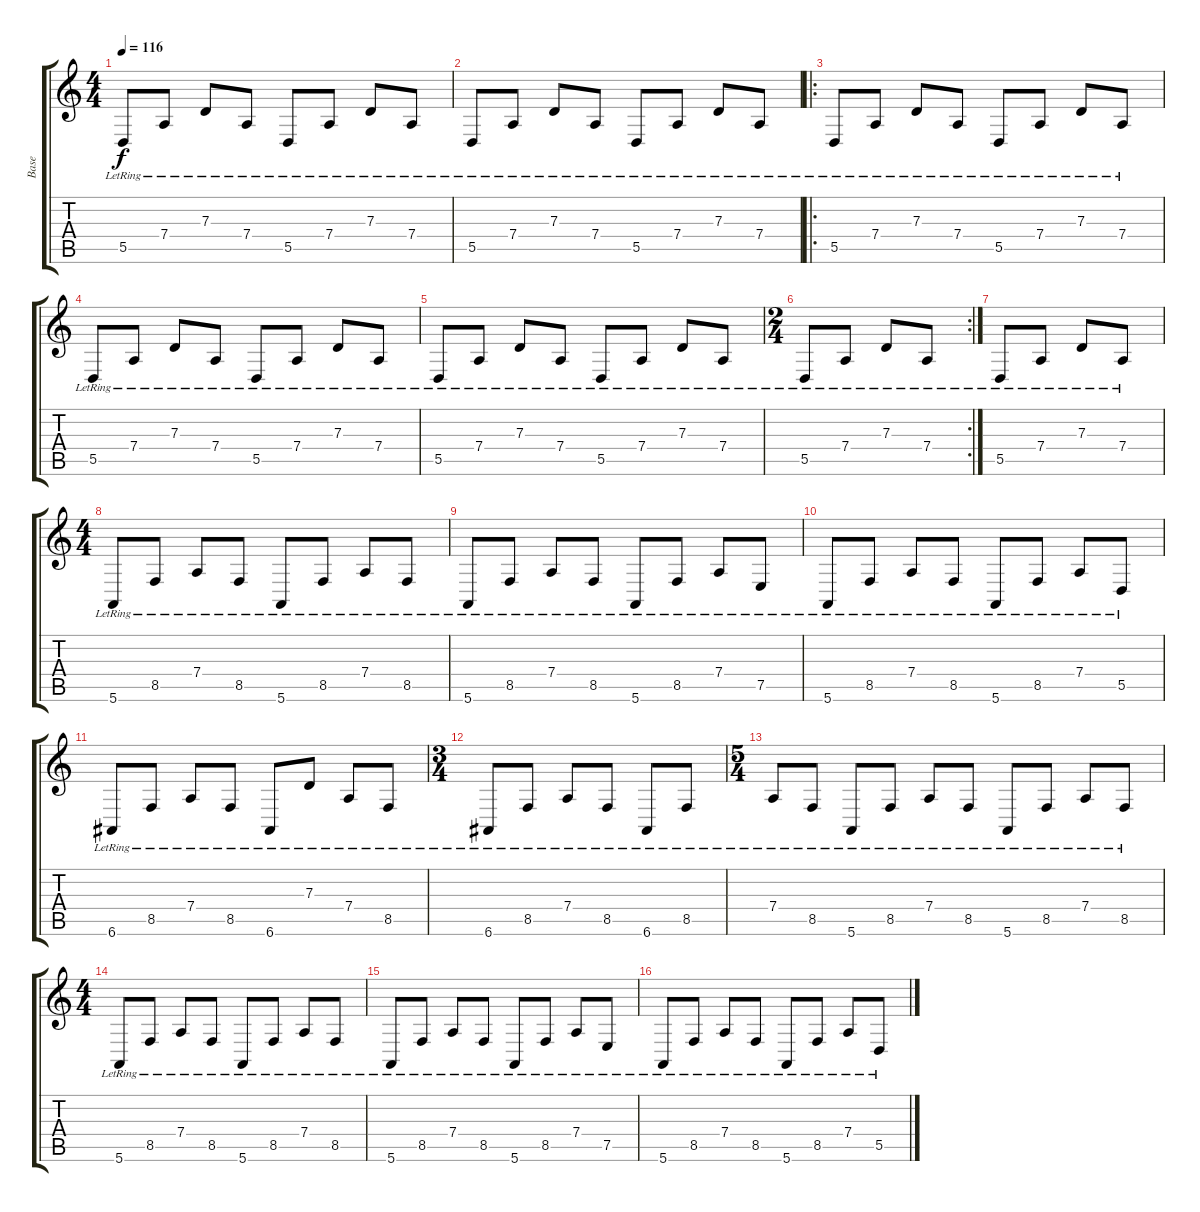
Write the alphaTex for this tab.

\track ("Base" "Base") {instrument acousticgrandpiano}
\staff {score tabs}
\tuning (E4 B3 G3 D3 A2 E2) {hide}
\ts (4 4)
\tempo 116
\clef g2
\ks c
5.5{lr}.8{dy f instrument acousticgrandpiano} 7.4{lr}.8 7.3{lr}.8 7.4{lr}.8 5.5{lr}.8 7.4{lr}.8 7.3{lr}.8 7.4{lr}.8 |
5.5{lr}.8 7.4{lr}.8 7.3{lr}.8 7.4{lr}.8 5.5{lr}.8 7.4{lr}.8 7.3{lr}.8 7.4{lr}.8 |
\ro
5.5{lr}.8 7.4{lr}.8 7.3{lr}.8 7.4{lr}.8 5.5{lr}.8 7.4{lr}.8 7.3{lr}.8 7.4{lr}.8 |
5.5{lr}.8 7.4{lr}.8 7.3{lr}.8 7.4{lr}.8 5.5{lr}.8 7.4{lr}.8 7.3{lr}.8 7.4{lr}.8 |
5.5{lr}.8 7.4{lr}.8 7.3{lr}.8 7.4{lr}.8 5.5{lr}.8 7.4{lr}.8 7.3{lr}.8 7.4{lr}.8 |
\rc 2
\ts (2 4)
5.5{lr}.8 7.4{lr}.8 7.3{lr}.8 7.4{lr}.8 |
5.5{lr}.8 7.4{lr}.8 7.3{lr}.8 7.4{lr}.8 |
\ts (4 4)
5.6{lr}.8 8.5{lr}.8 7.4{lr}.8 8.5{lr}.8 5.6{lr}.8 8.5{lr}.8 7.4{lr}.8 8.5{lr}.8 |
5.6{lr}.8 8.5{lr}.8 7.4{lr}.8 8.5{lr}.8 5.6{lr}.8 8.5{lr}.8 7.4{lr}.8 7.5{lr}.8 |
5.6{lr}.8 8.5{lr}.8 7.4{lr}.8 8.5{lr}.8 5.6{lr}.8 8.5{lr}.8 7.4{lr}.8 5.5{lr}.8 |
6.6{lr}.8 8.5{lr}.8 7.4{lr}.8 8.5{lr}.8 6.6{lr}.8 7.3{lr}.8 7.4{lr}.8 8.5{lr}.8 |
\ts (3 4)
6.6{lr}.8 8.5{lr}.8 7.4{lr}.8 8.5{lr}.8 6.6{lr}.8 8.5{lr}.8 |
\ts (5 4)
7.4{lr}.8 8.5{lr}.8 5.6{lr}.8 8.5{lr}.8 7.4{lr}.8 8.5{lr}.8 5.6{lr}.8 8.5{lr}.8 7.4{lr}.8 8.5{lr}.8 |
\ts (4 4)
5.6{lr}.8 8.5{lr}.8 7.4{lr}.8 8.5{lr}.8 5.6{lr}.8 8.5{lr}.8 7.4{lr}.8 8.5{lr}.8 |
5.6{lr}.8 8.5{lr}.8 7.4{lr}.8 8.5{lr}.8 5.6{lr}.8 8.5{lr}.8 7.4{lr}.8 7.5{lr}.8 |
5.6{lr}.8 8.5{lr}.8 7.4{lr}.8 8.5{lr}.8 5.6{lr}.8 8.5{lr}.8 7.4{lr}.8 5.5{lr}.8
